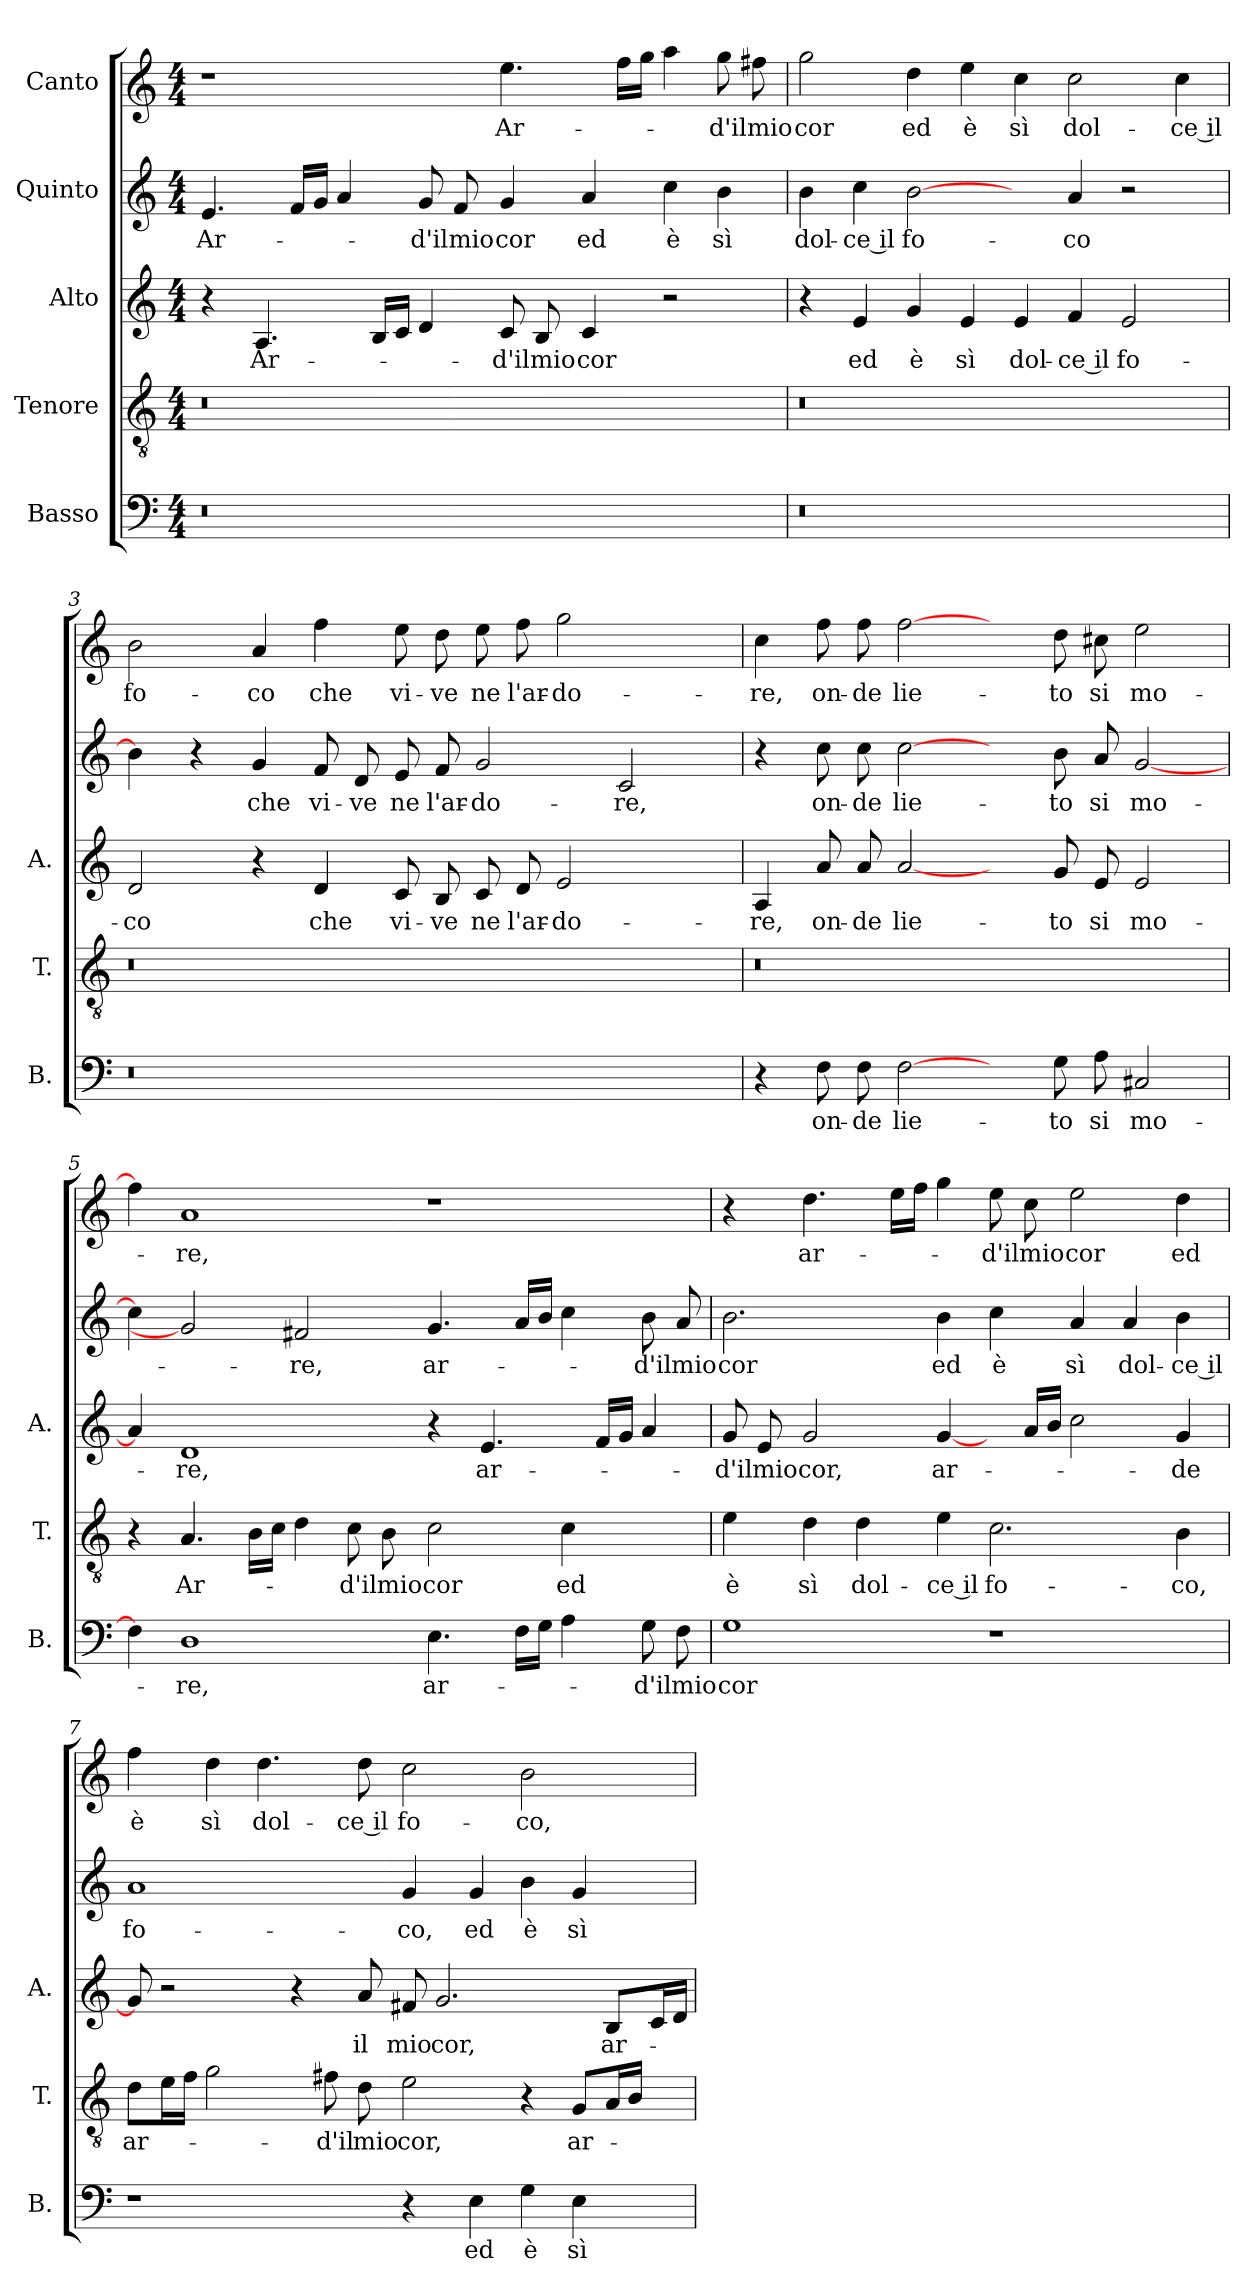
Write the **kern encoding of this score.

**kern	**text	**kern	**text	**kern	**text	**kern	**text	**kern	**text
*part5	*part5	*part4	*part4	*part3	*part3	*part2	*part2	*part1	*part1
*staff5	*staff5	*staff4	*staff4	*staff3	*staff3	*staff2	*staff2	*staff1	*staff1
*I"Basso	*	*I"Tenore	*	*I"Alto	*	*I"Quinto	*	*I"Canto	*
*I'B.	*	*I'T.	*	*I'A.	*	*	*	*	*
*clefF4	*	*clefGv2	*	*clefG2	*	*clefG2	*	*clefG2	*
*k[]	*	*k[]	*	*k[]	*	*k[]	*	*k[]	*
*C:	*	*C:	*	*C:	*	*C:	*	*C:	*
*M4/4	*	*M4/4	*	*M4/4	*	*M4/4	*	*M4/4	*
=1	=1	=1	=1	=1	=1	=1	=1	=1	=1
!LO:N:vis=0	!	!LO:N:vis=0	!	!	!	!	!	!	!
1r	.	1r	.	4r	.	4.e/	Ar-	1r	.
.	.	.	.	4.A/	Ar-	.	.	.	.
.	.	.	.	.	.	16f/LL	.	.	.
.	.	.	.	.	.	16g/JJ	.	.	.
.	.	.	.	.	.	4a/	.	.	.
.	.	.	.	16B/LL	.	.	.	.	.
.	.	.	.	16c/JJ	.	.	.	.	.
.	.	.	.	4d/	.	8g/	-d'il	.	.
.	.	.	.	.	.	8f/	mio	.	.
1ryy	.	1ryy	.	8c/	-d'il	4g/	cor	4.ee\	Ar-
.	.	.	.	8B/	mio	.	.	.	.
.	.	.	.	4c/	cor	4a/	ed	.	.
.	.	.	.	.	.	.	.	16ff\LL	.
.	.	.	.	.	.	.	.	16gg\JJ	.
.	.	.	.	2r	.	4cc\	è	4aa\	.
.	.	.	.	.	.	4b\	sì	8gg\	-d'il
.	.	.	.	.	.	.	.	8ff#X\	mio
=2	=2	=2	=2	=2	=2	=2	=2	=2	=2
!LO:N:vis=0	!	!LO:N:vis=0	!	!	!	!	!	!	!
1r	.	1r	.	4r	.	4b\	dol-	2gg\	cor
.	.	.	.	4e/	ed	4cc\	-ce il	.	.
.	.	.	.	4g/	è	[2b\	fo-	4dd\	ed
.	.	.	.	4e/	sì	.	.	4ee\	è
1ryy	.	1ryy	.	4e/	dol-	4ryy	.	4cc\	sì
.	.	.	.	4f/	-ce il	4a/	-co	2cc\	dol-
.	.	.	.	2e/	fo-	2r	.	.	.
.	.	.	.	.	.	.	.	4cc\	-ce il
=3	=3	=3	=3	=3	=3	=3	=3	=3	=3
!LO:N:vis=0	!	!LO:N:vis=0	!	!	!	!	!	!	!
1r	.	1r	.	2d/	-co	4b\]	.	2b\	fo-
.	.	.	.	.	.	4r	.	.	.
.	.	.	.	4r	.	4g/	che	4a/	-co
.	.	.	.	4d/	che	8f/	vi-	4ff\	che
.	.	.	.	.	.	8d/	-ve	.	.
1ryy	.	1ryy	.	8c/	vi-	8e/	ne	8ee\	vi-
.	.	.	.	8B/	-ve	8f/	l'ar-	8dd\	-ve
.	.	.	.	8c/	ne	2g/	-do-	8ee\	ne
.	.	.	.	8d/	l'ar-	.	.	8ff\	l'ar-
.	.	.	.	2e/	-do-	.	.	2gg\	-do-
.	.	.	.	.	.	2c/	-re,	.	.
4ryy	.	4ryy	.	4ryy	.	.	.	4ryy	.
=4	=4	=4	=4	=4	=4	=4	=4	=4	=4
!	!	!LO:N:vis=0	!	!	!	!	!	!	!
4r	.	1r	.	4A/	-re,	4r	.	4cc\	-re,
8F\	on-	.	.	8a/	on-	8cc\	on-	8ff\	on-
8F\	-de	.	.	8a/	-de	8cc\	-de	8ff\	-de
[2F\	lie-	.	.	[2a/	lie-	[2cc\	lie-	[2ff\	lie-
4ryy	.	1ryy	.	4ryy	.	4ryy	.	4ryy	.
8G\	-to	.	.	8g/	-to	8b\	-to	8dd\	-to
8A\	si	.	.	8e/	si	8a/	si	8cc#X\	si
2C#X/	mo-	.	.	2e/	mo-	[2g/	mo-	2ee\	mo-
=5	=5	=5	=5	=5	=5	=5	=5	=5	=5
4F\]	.	4r	.	4a/]	.	4cc\]	.	4ff\]	.
1D\	-re,	4.A/	Ar-	1d/	-re,	2g/]	.	1a/	-re,
.	.	16B\LL	.	.	.	.	.	.	.
.	.	16c\JJ	.	.	.	.	.	.	.
.	.	4d\	.	.	.	2f#X/	-re,	.	.
.	.	8c\	-d'il	.	.	.	.	.	.
.	.	8B\	mio	.	.	.	.	.	.
4.E\	ar-	2c\	cor	4r	.	4.g/	ar-	1r	.
.	.	.	.	4.e/	ar-	.	.	.	.
16F\LL	.	.	.	.	.	16a/LL	.	.	.
16G\JJ	.	.	.	.	.	16b/JJ	.	.	.
4A\	.	4c\	ed	.	.	4cc\	.	.	.
.	.	.	.	16f/LL	.	.	.	.	.
.	.	.	.	16g/JJ	.	.	.	.	.
8G\	-d'il	4ryy	.	4a/	.	8b\	-d'il	.	.
8F\	mio	.	.	.	.	8a/	mio	.	.
=6	=6	=6	=6	=6	=6	=6	=6	=6	=6
1G\	cor	4e\	è	8g/	-d'il	2.b\	cor	4r	.
.	.	.	.	8e/	mio	.	.	.	.
.	.	4d\	sì	2g/	cor,	.	.	4.dd\	ar-
.	.	4d\	dol-	.	.	.	.	.	.
.	.	.	.	.	.	.	.	16ee\LL	.
.	.	.	.	.	.	.	.	16ff\JJ	.
.	.	4e\	-ce il	[4g/	ar-	4b\	ed	4gg\	.
1r	.	2.c\	fo-	8ryy	.	4cc\	è	8ee\	-d'il
.	.	.	.	16a/LL	.	.	.	8cc\	mio
.	.	.	.	16b/JJ	.	.	.	.	.
.	.	.	.	2cc\	.	4a/	sì	2ee\	cor
.	.	.	.	.	.	4a/	dol-	.	.
.	.	4B\	-co,	4g/	-de	4b\	-ce il	4dd\	ed
=7	=7	=7	=7	=7	=7	=7	=7	=7	=7
1r	.	8d\L	ar-	8g/]	.	1a/	fo-	4ff\	è
.	.	16e\L	.	2r	.	.	.	.	.
.	.	16f\JJ	.	.	.	.	.	.	.
.	.	2g\	.	.	.	.	.	4dd\	sì
.	.	.	.	.	.	.	.	4.dd\	dol-
.	.	.	.	4r	.	.	.	.	.
.	.	8f#X\	-d'il	.	.	.	.	.	.
.	.	8d\	mio	8a/	il	.	.	8dd\	-ce il
4r	.	2e\	cor,	8f#X/	mio	4g/	-co,	2cc\	fo-
.	.	.	.	2.g/	cor,	.	.	.	.
4E\	ed	.	.	.	.	4g/	ed	.	.
4G\	è	4r	.	.	.	4b\	è	2b\	-co,
4E\	sì	8G/L	ar-	.	.	4g/	sì	.	.
.	.	16A/L	.	8B/L	ar-	.	.	.	.
.	.	16B/JJ	.	.	.	.	.	.	.
8ryy	.	8ryy	.	16c/L	.	8ryy	.	8ryy	.
.	.	.	.	16d/JJ	.	.	.	.	.
=	=	=	=	=	=	=	=	=	=
*-	*-	*-	*-	*-	*-	*-	*-	*-	*-
